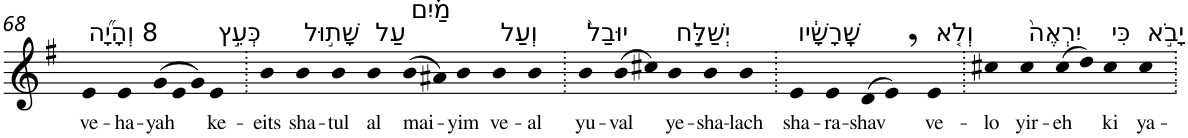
**kern	**text
*part1	*part1
*staff1	*staff1
*I"Piano	*
*I'Pno	*
!!LO:PB:g=z
*clefG2	*
*k[f#]	*
*G:	*
=68	=68
!LO:TX:a:t=8 וְהָיָ֞ה	!
!	!LO:LY:b
4e	ve-
!	!LO:LY:b
4e	-ha-
*Xtuplet	*
!	!LO:LY:b
(>12g	-yah
12e	.
12g)	.
!LO:TX:a:t=כְּעֵ֣ץ	!
!	!LO:LY:b
4e	ke-
=69.	=69.
!	!LO:LY:b
4b	-eits
!LO:TX:a:t=שָׁת֣וּל	!
!	!LO:LY:b
4b	sha-
!	!LO:LY:b
4b	-tul
!LO:TX:a:t=עַל	!
!	!LO:LY:b
4b	al
!LO:TX:a:t=מַ֗יִם	!
!	!LO:LY:b
(>8b	mai-
8a#X)	.
!	!LO:LY:b
4b	-yim
!LO:TX:a:t=וְעַל	!
!	!LO:LY:b
4b	ve-
!	!LO:LY:b
4b	-al
=70.	=70.
!LO:TX:a:t=יוּבַל֙	!
!	!LO:LY:b
4b	yu-
!	!LO:LY:b
(>8b	-val
8cc#X)	.
!LO:TX:a:t=יְשַׁלַּ֣ח	!
!	!LO:LY:b
4b	ye-
!	!LO:LY:b
4b	-sha-
!	!LO:LY:b
4b	-lach
=71.	=71.
!LO:TX:a:t=שָֽׁרָשָׁ֔יו	!
!	!LO:LY:b
4e	sha-
!	!LO:LY:b
4e	-ra-
!	!LO:LY:b
(>8d	-shav
8e,)	.
!LO:TX:a:t=וְלֹ֤א	!
!	!LO:LY:b
4e	ve-
=72.	=72.
!	!LO:LY:b
4cc#X	-lo
!LO:TX:a:t=יִרְאֶה֙	!
!	!LO:LY:b
4cc#	yir-
!	!LO:LY:b
(>8cc#	-eh
8dd)	.
!LO:TX:a:t=כִּי	!
!	!LO:LY:b
4cc#	ki
!LO:TX:a:t=יָבֹ֣א	!
!	!LO:LY:b
4cc#	ya-
=.	=.
*-	*-
